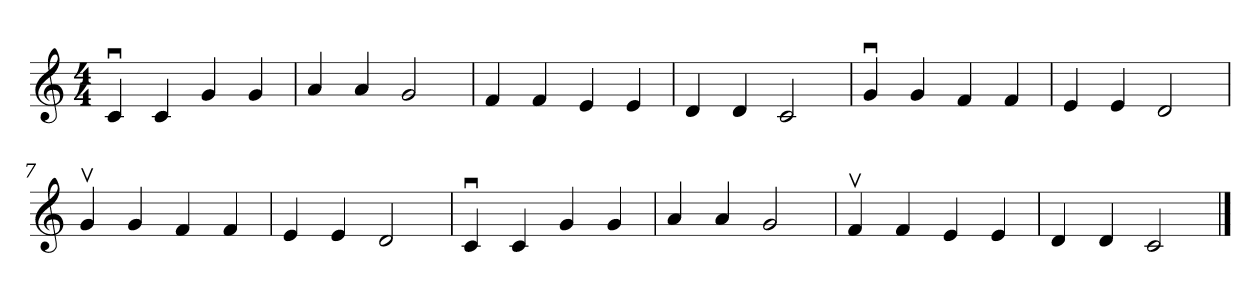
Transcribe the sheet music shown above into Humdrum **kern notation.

**kern
*part1
*staff1
*k[]
*C:
*M4/4
=1
4cu
4c
4g
4g
=2
4a
4a
2g
=3
4f
4f
4e
4e
=4
4d
4d
2c
=5
4gu
4g
4f
4f
=6
4e
4e
2d
=7
4gv
4g
4f
4f
=8
4e
4e
2d
=9
4cu
4c
4g
4g
=10
4a
4a
2g
=11
4fv
4f
4e
4e
=12
4d
4d
2c
==
*-
